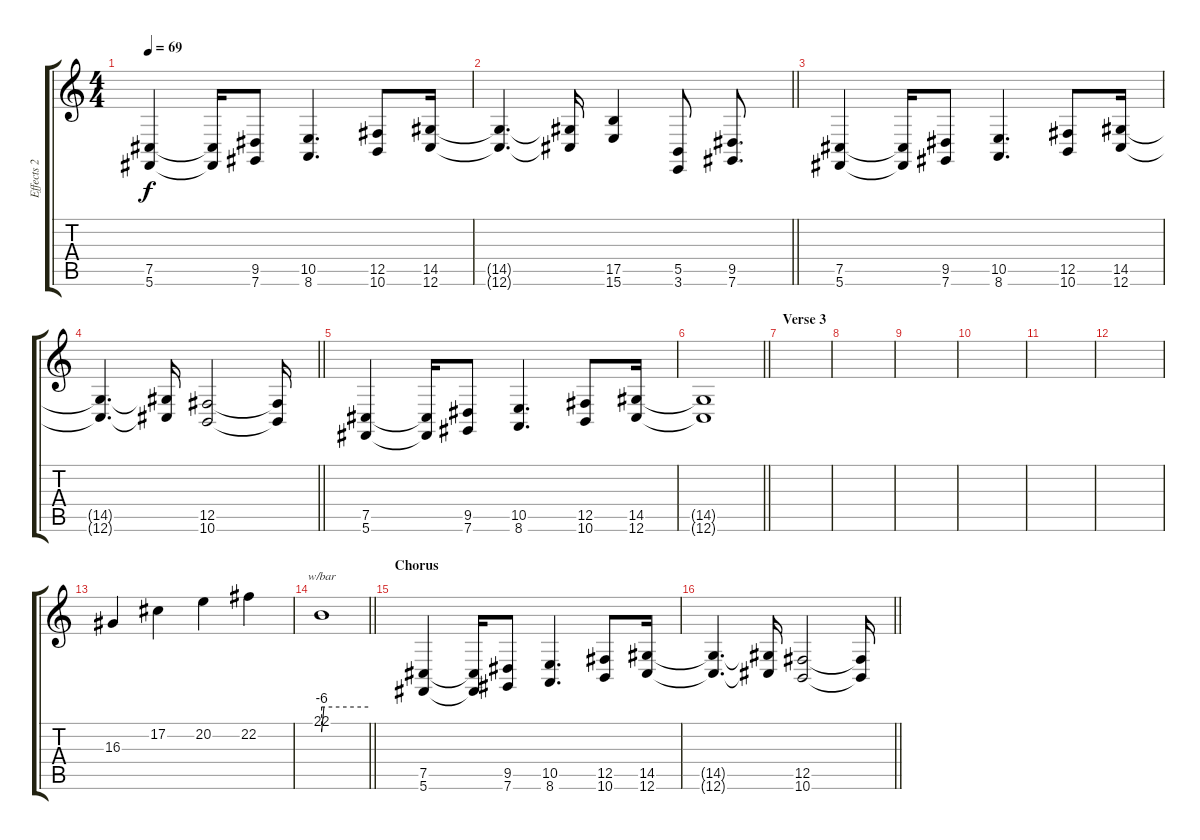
\track ("Effects 2" "Effects 2") {instrument englishhorn}
\staff {score tabs}
\tuning (Db4 Ab3 E3 B2 Gb2 Db2) {hide}
\ts (4 4)
\tempo 69
\clef g2
\ks aminor
(7.5 5.6).4{dy f volume 10} (7.5{t} 5.6{t}).16 (9.5 7.6).8 (10.5 8.6).4{d} (12.5 10.6).8 (14.5 12.6).16 |
\barLineRight lightlight
(14.5{t} 12.6{t}).4{d} (14.5{t} 12.6{t}).16 (17.5 15.6).4 (5.5 3.6).8 (9.5 7.6).8{d} |
(7.5 5.6).4{volume 10 instrument lead2sawtooth} (7.5{t} 5.6{t}).16 (9.5 7.6).8 (10.5 8.6).4{d} (12.5 10.6).8 (14.5 12.6).16 |
\barLineRight lightlight
(14.5{t} 12.6{t}).4{d} (14.5{t} 12.6{t}).16 (12.5 10.6).2 (12.5{t} 10.6{t}).16 |
(7.5 5.6).4 (7.5{t} 5.6{t}).16 (9.5 7.6).8 (10.5 8.6).4{d} (12.5 10.6).8 (14.5 12.6).16 |
\barLineRight lightlight
(14.5{t} 12.6{t}).1 |
\section ("" "Verse 3")
|
|
|
|
|
|
16.3.4{volume 9 instrument choiraahs} 17.2.4 20.2.4 22.2.4 |
\barLineRight lightlight
22.1.1{tbe (custom default 0 -24 3 0 60 0)} |
\section ("" "Chorus")
(7.5 5.6).4{volume 10 instrument lead2sawtooth} (7.5{t} 5.6{t}).16 (9.5 7.6).8 (10.5 8.6).4{d} (12.5 10.6).8 (14.5 12.6).16 |
\barLineRight lightlight
(14.5{t} 12.6{t}).4{d} (14.5{t} 12.6{t}).16 (12.5 10.6).2 (12.5{t} 10.6{t}).16
